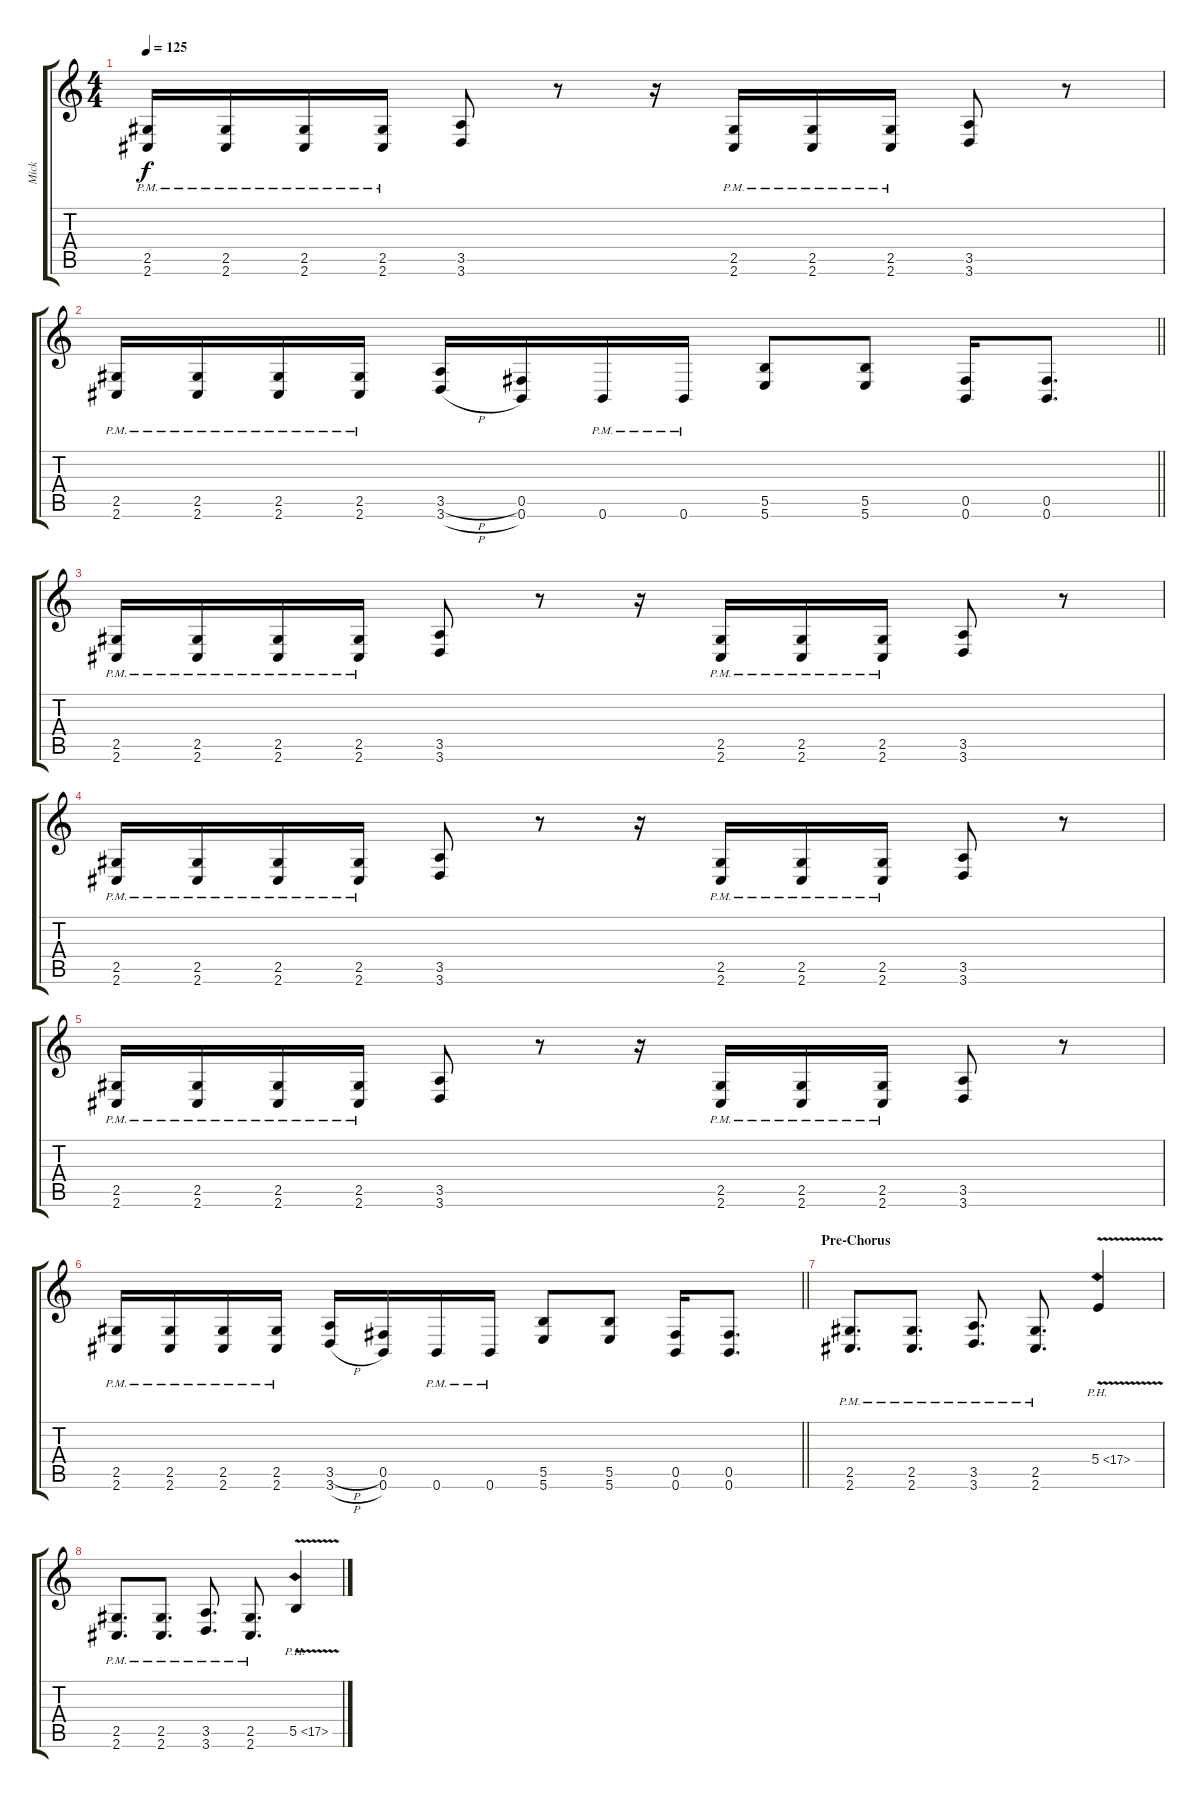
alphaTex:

\track ("Mick" "Mick") {instrument distortionguitar}
\staff {score tabs}
\tuning (Db4 Ab3 E3 B2 Gb2 B1) {hide}
\ts (4 4)
\tempo 125
\clef g2
\ks c
(2.5{pm} 2.6{pm}).16{dy f} (2.5{pm} 2.6{pm}).16 (2.5{pm} 2.6{pm}).16 (2.5{pm} 2.6{pm}).16 (3.5 3.6).8 r.8 r.16 (2.5{pm} 2.6{pm}).16 (2.5{pm} 2.6{pm}).16 (2.5{pm} 2.6{pm}).16 (3.5 3.6).8 r.8 |
\barLineRight lightlight
(2.5{pm} 2.6{pm}).16 (2.5{pm} 2.6{pm}).16 (2.5{pm} 2.6{pm}).16 (2.5{pm} 2.6{pm}).16 (3.5{h} 3.6{h}).16 (0.5 0.6).16 0.6{pm}.16 0.6{pm}.16 (5.5 5.6).8 (5.5 5.6).8 (0.5 0.6).16 (0.5 0.6).8{d} |
(2.5{pm} 2.6{pm}).16 (2.5{pm} 2.6{pm}).16 (2.5{pm} 2.6{pm}).16 (2.5{pm} 2.6{pm}).16 (3.5 3.6).8 r.8 r.16 (2.5{pm} 2.6{pm}).16 (2.5{pm} 2.6{pm}).16 (2.5{pm} 2.6{pm}).16 (3.5 3.6).8 r.8 |
(2.5{pm} 2.6{pm}).16 (2.5{pm} 2.6{pm}).16 (2.5{pm} 2.6{pm}).16 (2.5{pm} 2.6{pm}).16 (3.5 3.6).8 r.8 r.16 (2.5{pm} 2.6{pm}).16 (2.5{pm} 2.6{pm}).16 (2.5{pm} 2.6{pm}).16 (3.5 3.6).8 r.8 |
(2.5{pm} 2.6{pm}).16 (2.5{pm} 2.6{pm}).16 (2.5{pm} 2.6{pm}).16 (2.5{pm} 2.6{pm}).16 (3.5 3.6).8 r.8 r.16 (2.5{pm} 2.6{pm}).16 (2.5{pm} 2.6{pm}).16 (2.5{pm} 2.6{pm}).16 (3.5 3.6).8 r.8 |
\barLineRight lightlight
(2.5{pm} 2.6{pm}).16 (2.5{pm} 2.6{pm}).16 (2.5{pm} 2.6{pm}).16 (2.5{pm} 2.6{pm}).16 (3.5{h} 3.6{h}).16 (0.5 0.6).16 0.6{pm}.16 0.6{pm}.16 (5.5 5.6).8 (5.5 5.6).8 (0.5 0.6).16 (0.5 0.6).8{d} |
\section ("" "Pre-Chorus")
(2.5{pm} 2.6{pm}).8{d} (2.5{pm} 2.6{pm}).8{d} (3.5{pm} 3.6{pm}).8{d} (2.5{pm} 2.6{pm}).8{d} 5.4{ph 12 v}.4 |
(2.5{pm} 2.6{pm}).8{d} (2.5{pm} 2.6{pm}).8{d} (3.5{pm} 3.6{pm}).8{d} (2.5{pm} 2.6{pm}).8{d} 5.5{ph 12 v}.4
